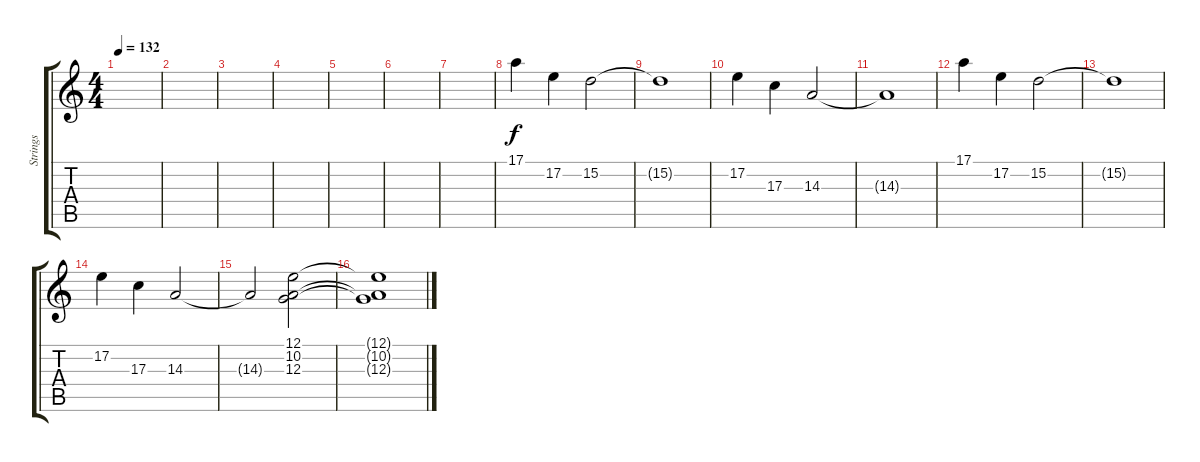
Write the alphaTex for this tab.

\track ("Strings" "Strings") {instrument stringensemble1}
\staff {score tabs}
\tuning (E4 B3 G3 D3 A2 E2) {hide}
\ts (4 4)
\tempo 132
\clef g2
\ks c
|
|
|
|
|
|
|
17.1.4 17.2.4 15.2.2 |
15.2{t}.1 |
17.2.4 17.3.4 14.3.2 |
14.3{t}.1 |
17.1.4 17.2.4 15.2.2 |
15.2{t}.1 |
17.2.4 17.3.4 14.3.2 |
14.3{t}.2 (12.1 10.2 12.3).2 |
(12.1{t} 10.2{t} 12.3{t}).1
